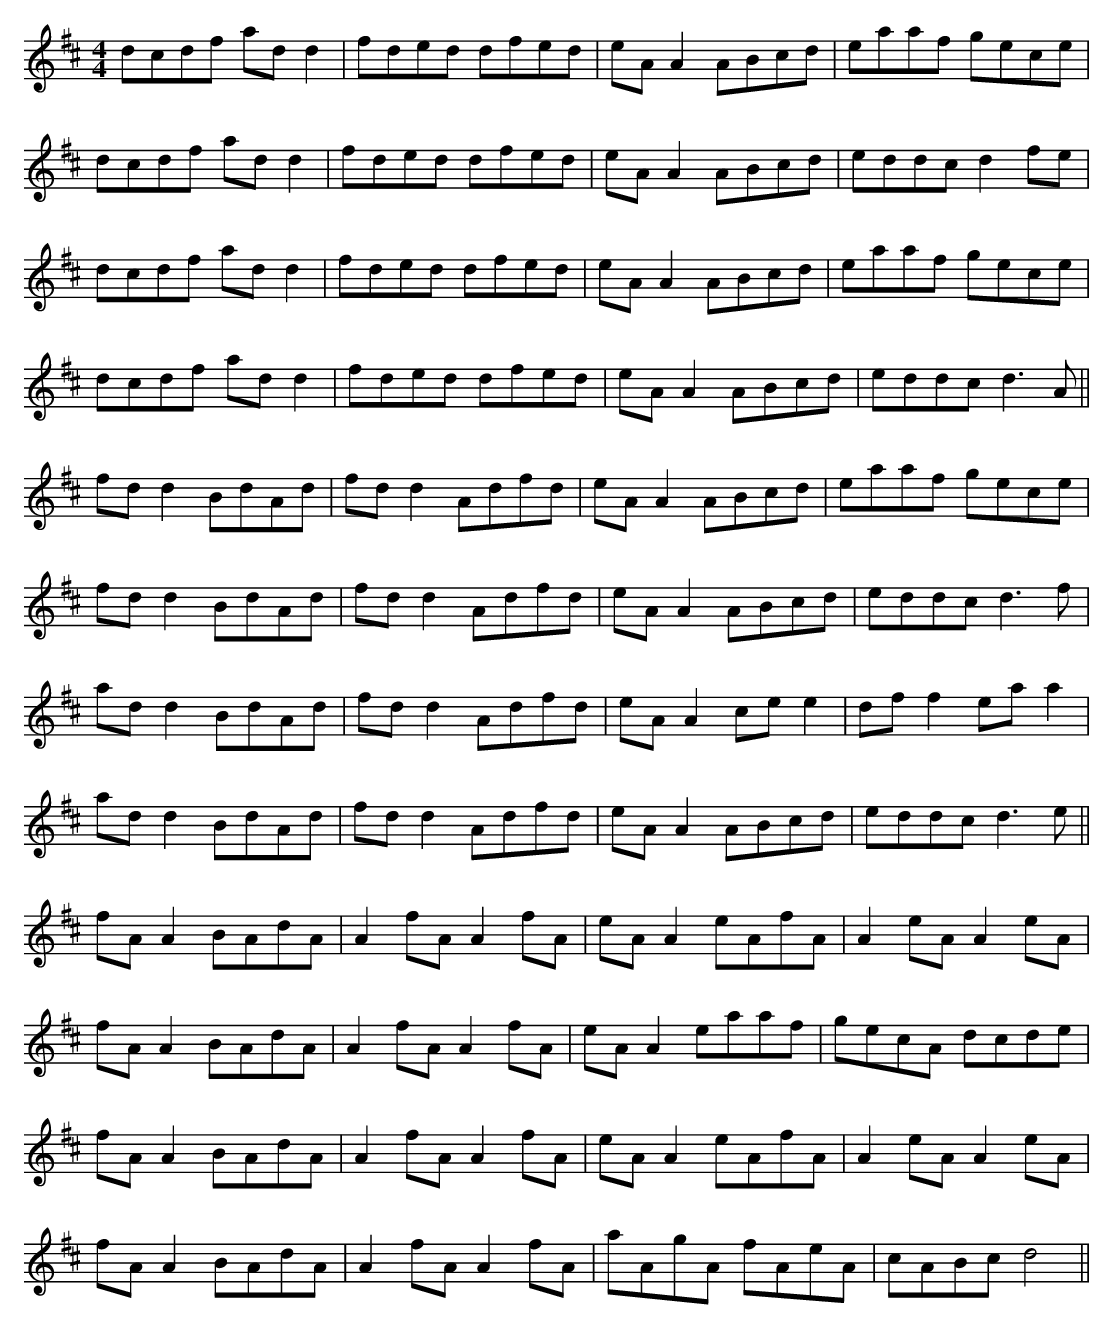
X:1
M:4/4
K:D
dcdf ad d2|fded dfed|eA A2 ABcd|eaaf gece|
dcdf ad d2|fded dfed|eA A2 ABcd|eddc d2 fe|
dcdf ad d2|fded dfed|eA A2 ABcd|eaaf gece|
dcdf ad d2|fded dfed|eA A2 ABcd|eddc d3 A||
fd d2 BdAd|fd d2 Adfd|eA A2 ABcd|eaaf gece|
fd d2 BdAd|fd d2 Adfd|eA A2 ABcd|eddc d3 f|
ad d2 BdAd|fd d2 Adfd|eA A2 ce e2|df f2 ea a2|
ad d2 BdAd|fd d2 Adfd|eA A2 ABcd|eddc d3 e||
fA A2 BAdA|A2 fA A2 fA|eA A2 eAfA|A2 eA A2 eA|
fA A2 BAdA|A2 fA A2 fA|eA A2 eaaf|gecA dcde|
fA A2 BAdA|A2 fA A2 fA|eA A2 eAfA|A2 eA A2 eA|
fA A2 BAdA|A2 fA A2 fA|aAgA fAeA|cABc d4||
